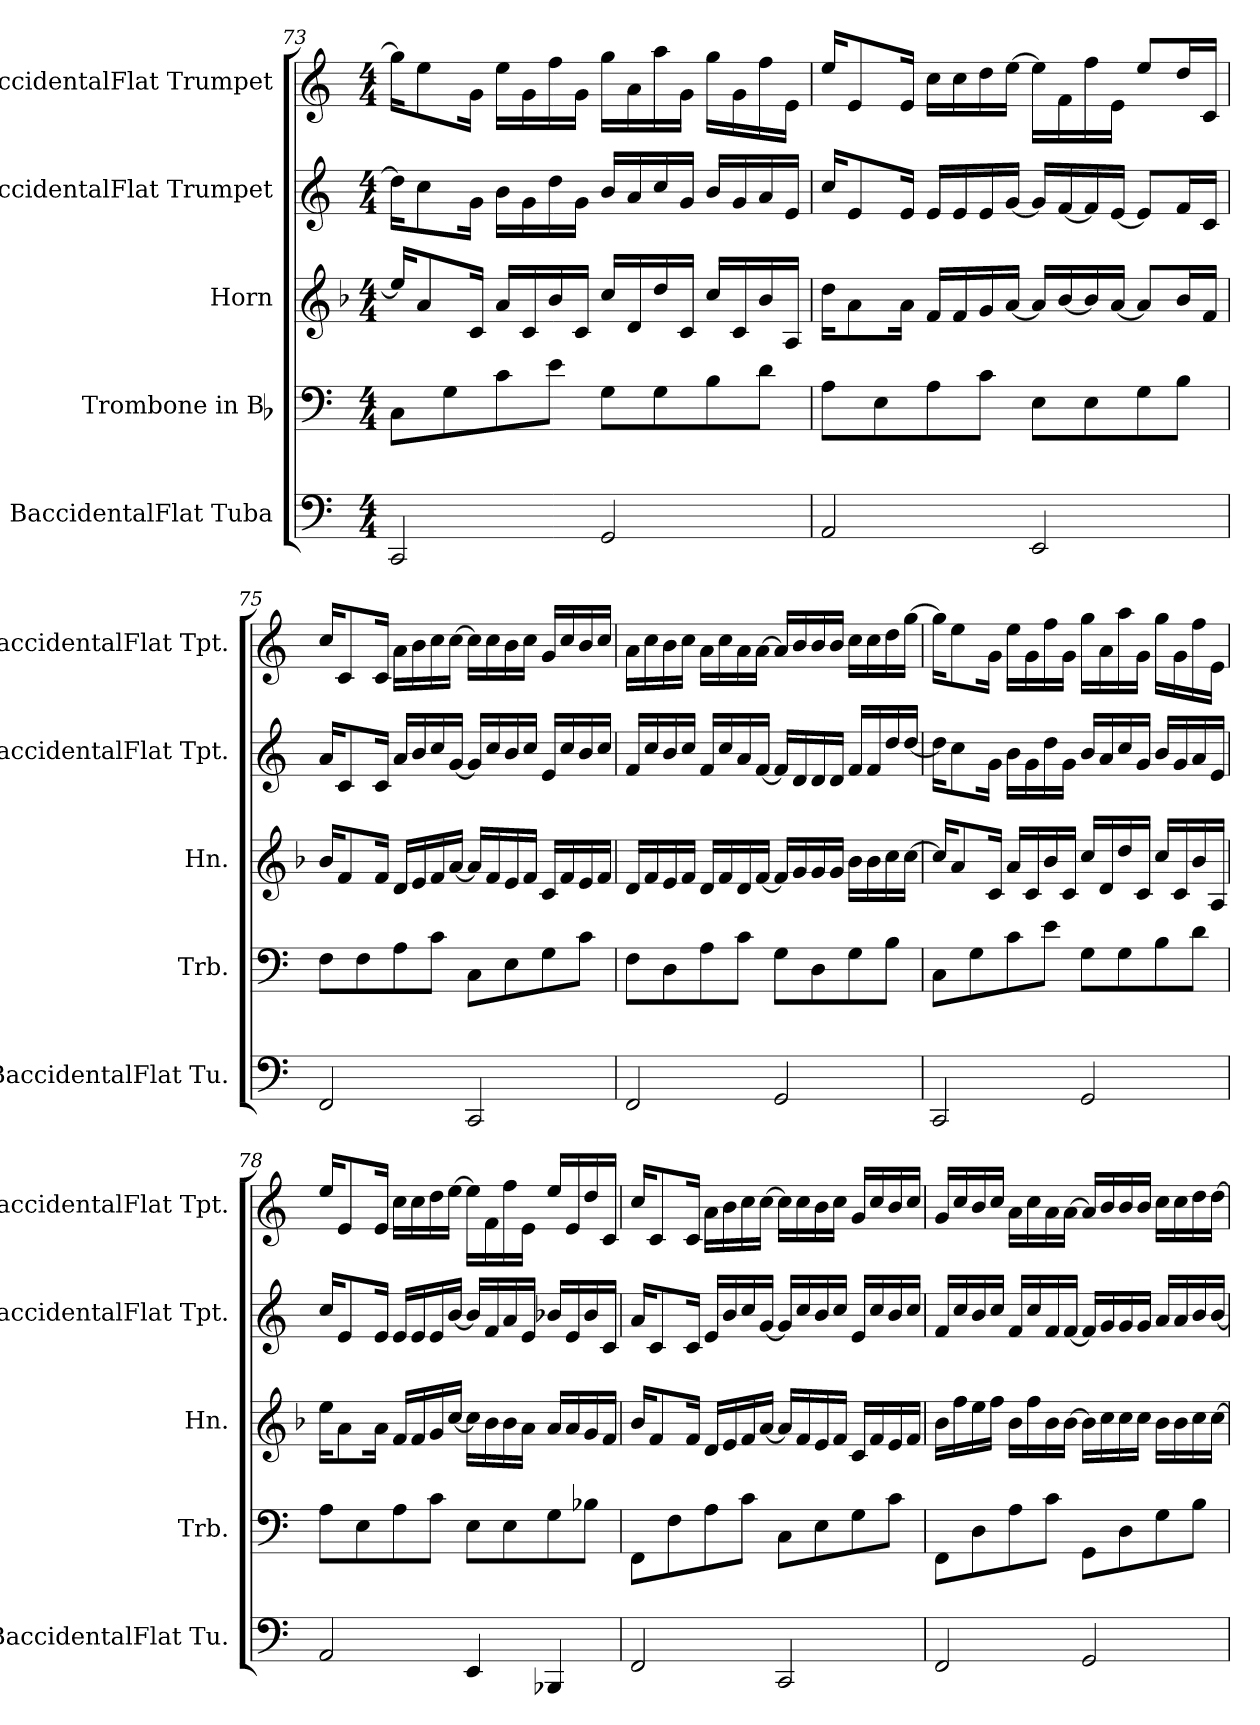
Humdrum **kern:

**kern	**kern	**kern	**kern	**kern
*part5	*part4	*part3	*part2	*part1
*staff5	*staff4	*staff3	*staff2	*staff1
*I"BaccidentalFlat Tuba	*I"Trombone in Bb	*I"Horn	*I"BaccidentalFlat Trumpet	*I"BaccidentalFlat Trumpet
*I'BaccidentalFlat Tu.	*I'Trb.	*I'Hn.	*I'BaccidentalFlat Tpt.	*I'BaccidentalFlat Tpt.
*clefF4	*clefF4	*clefG2	*clefG2	*clefG2
*ITrd1c2	*ITrd1c2	*ITrd4c7	*ITrd1c2	*ITrd1c2
*k[b-e-]	*k[b-e-]	*k[b-e-]	*k[b-e-]	*k[b-e-]
*M4/4	*M4/4	*M4/4	*M4/4	*M4/4
=73	=73	=73	=73	=73
2BBB-/	8BB-\L	16a/KL]	16cc\KL]	16ff\KL]
.	.	8d/	8b-\	8dd\
.	8F\	.	.	.
.	.	16F/Jk	16f\Jk	16f\Jk
.	8B-\	16d/LL	16a\LL	16dd\LL
.	.	16F/	16f\	16f\
.	8d\J	16e-/	16cc\	16ee-\
.	.	16F/JJ	16f\JJ	16f\JJ
2FF/	8F\L	16f/LL	16a/LL	16ff\LL
.	.	16G/	16g/	16g\
.	8F\	16g/	16b-/	16gg\
.	.	16F/JJ	16f/JJ	16f\JJ
.	8A\	16f/LL	16a/LL	16ff\LL
.	.	16F/	16f/	16f\
.	8c\J	16e-/	16g/	16ee-\
.	.	16D/JJ	16d/JJ	16d\JJ
!!LO:LB:g=z
=74	=74	=74	=74	=74
2GG/	8G\L	16g\KL	16b-/KL	16dd/KL
.	.	8d\	8d/	8d/
.	8D\	.	.	.
.	.	16d\Jk	16d/Jk	16d/Jk
.	8G\	16B-/LL	16d/LL	16b-\LL
.	.	16B-/	16d/	16b-\
.	8B-\J	16c/	16d/	16cc\
.	.	[16d/JJ	[16f/JJ	[16dd\JJ
2DD/	8D\L	16d/LL]	16f/LL]	16dd\LL]
.	.	[16e-/	[16e-/	16e-\
.	8D\	16e-/]	16e-/]	16ee-\
.	.	[16d/JJ	[16d/JJ	16d\JJ
.	8F\	8d/L]	8d/L]	8dd/L
.	8A\J	16e-/L	16e-/L	16cc/L
.	.	16B-/JJ	16B-/JJ	16B-/JJ
=75	=75	=75	=75	=75
2EE-/	8E-\L	16e-/KL	16g/KL	16b-/KL
.	.	8B-/	8B-/	8B-/
.	8E-\	.	.	.
.	.	16B-/Jk	16B-/Jk	16B-/Jk
.	8G\	16G/LL	16g/LL	16g\LL
.	.	16A/	16a/	16a\
.	8B-\J	16B-/	16b-/	16b-\
.	.	[16d/JJ	[16f/JJ	[16b-\JJ
2BBB-/	8BB-\L	16d/LL]	16f/LL]	16b-\LL]
.	.	16B-/	16b-/	16b-\
.	8D\	16A/	16a/	16a\
.	.	16B-/JJ	16b-/JJ	16b-\JJ
.	8F\	16F/LL	16d/LL	16f/LL
.	.	16B-/	16b-/	16b-/
.	8B-\J	16A/	16a/	16a/
.	.	16B-/JJ	16b-/JJ	16b-/JJ
!!LO:PB:g=z
=76	=76	=76	=76	=76
2EE-/	8E-\L	16G/LL	16e-/LL	16g\LL
.	.	16B-/	16b-/	16b-\
.	8C\	16A/	16a/	16a\
.	.	16B-/JJ	16b-/JJ	16b-\JJ
.	8G\	16G/LL	16e-/LL	16g\LL
.	.	16B-/	16b-/	16b-\
.	8B-\J	16G/	16g/	16g\
.	.	[16B-/JJ	[16e-/JJ	[16g\JJ
2FF/	8F\L	16B-/LL]	16e-/LL]	16g/LL]
.	.	16c/	16c/	16a/
.	8C\	16c/	16c/	16a/
.	.	16c/JJ	16c/JJ	16a/JJ
.	8F\	16e-\LL	16e-/LL	16b-\LL
.	.	16e-\	16e-/	16b-\
.	8A\J	16f\	16cc/	16cc\
.	.	[16f\JJ	[16cc/JJ	[16ff\JJ
=77	=77	=77	=77	=77
2BBB-/	8BB-\L	16f/KL]	16cc\KL]	16ff\KL]
.	.	8d/	8b-\	8dd\
.	8F\	.	.	.
.	.	16F/Jk	16f\Jk	16f\Jk
.	8B-\	16d/LL	16a\LL	16dd\LL
.	.	16F/	16f\	16f\
.	8d\J	16e-/	16cc\	16ee-\
.	.	16F/JJ	16f\JJ	16f\JJ
2FF/	8F\L	16f/LL	16a/LL	16ff\LL
.	.	16G/	16g/	16g\
.	8F\	16g/	16b-/	16gg\
.	.	16F/JJ	16f/JJ	16f\JJ
.	8A\	16f/LL	16a/LL	16ff\LL
.	.	16F/	16f/	16f\
.	8c\J	16e-/	16g/	16ee-\
.	.	16D/JJ	16d/JJ	16d\JJ
!!LO:LB:g=z
=78	=78	=78	=78	=78
2GG/	8G\L	16a\KL	16b-/KL	16dd/KL
.	.	8d\	8d/	8d/
.	8D\	.	.	.
.	.	16d\Jk	16d/Jk	16d/Jk
.	8G\	16B-/LL	16d/LL	16b-\LL
.	.	16B-/	16d/	16b-\
.	8B-\J	16c/	16d/	16cc\
.	.	[16f/JJ	[16a/JJ	[16dd\JJ
4DD/	8D\L	16f\LL]	16a/LL]	16dd\LL]
.	.	16e-\	16e-/	16e-\
.	8D\	16e-\	16g/	16ee-\
.	.	16d\JJ	16d/JJ	16d\JJ
4AAA-X/	8F\	16d/LL	16a-X/LL	16dd/LL
.	.	16d/	16d/	16d/
.	8A-X\J	16c/	16a-/	16cc/
.	.	16B-/JJ	16B-/JJ	16B-/JJ
=79	=79	=79	=79	=79
2EE-/	8EE-\L	16e-/KL	16g/KL	16b-/KL
.	.	8B-/	8B-/	8B-/
.	8E-\	.	.	.
.	.	16B-/Jk	16B-/Jk	16B-/Jk
.	8G\	16G/LL	16d/LL	16g\LL
.	.	16A/	16a/	16a\
.	8B-\J	16B-/	16b-/	16b-\
.	.	[16d/JJ	[16f/JJ	[16b-\JJ
2BBB-/	8BB-\L	16d/LL]	16f/LL]	16b-\LL]
.	.	16B-/	16b-/	16b-\
.	8D\	16A/	16a/	16a\
.	.	16B-/JJ	16b-/JJ	16b-\JJ
.	8F\	16F/LL	16d/LL	16f/LL
.	.	16B-/	16b-/	16b-/
.	8B-\J	16A/	16a/	16a/
.	.	16B-/JJ	16b-/JJ	16b-/JJ
!!LO:PB:g=z
=80	=80	=80	=80	=80
2EE-/	8EE-\L	16e-\LL	16e-/LL	16f/LL
.	.	16b-\	16b-/	16b-/
.	8C\	16a\	16a/	16a/
.	.	16b-\JJ	16b-/JJ	16b-/JJ
.	8G\	16e-\LL	16e-/LL	16g\LL
.	.	16b-\	16b-/	16b-\
.	8B-\J	16e-\	16e-/	16g\
.	.	[16e-\JJ	[16e-/JJ	[16g\JJ
2FF/	8FF\L	16e-\LL]	16e-/LL]	16g/LL]
.	.	16f\	16f/	16a/
.	8C\	16f\	16f/	16a/
.	.	16f\JJ	16f/JJ	16a/JJ
.	8F\	16e-\LL	16g/LL	16b-\LL
.	.	16e-\	16g/	16b-\
.	8A\J	16f\	16a/	16cc\
.	.	[16f\JJ	[16a/JJ	[16cc\JJ
=	=	=	=	=
*-	*-	*-	*-	*-
